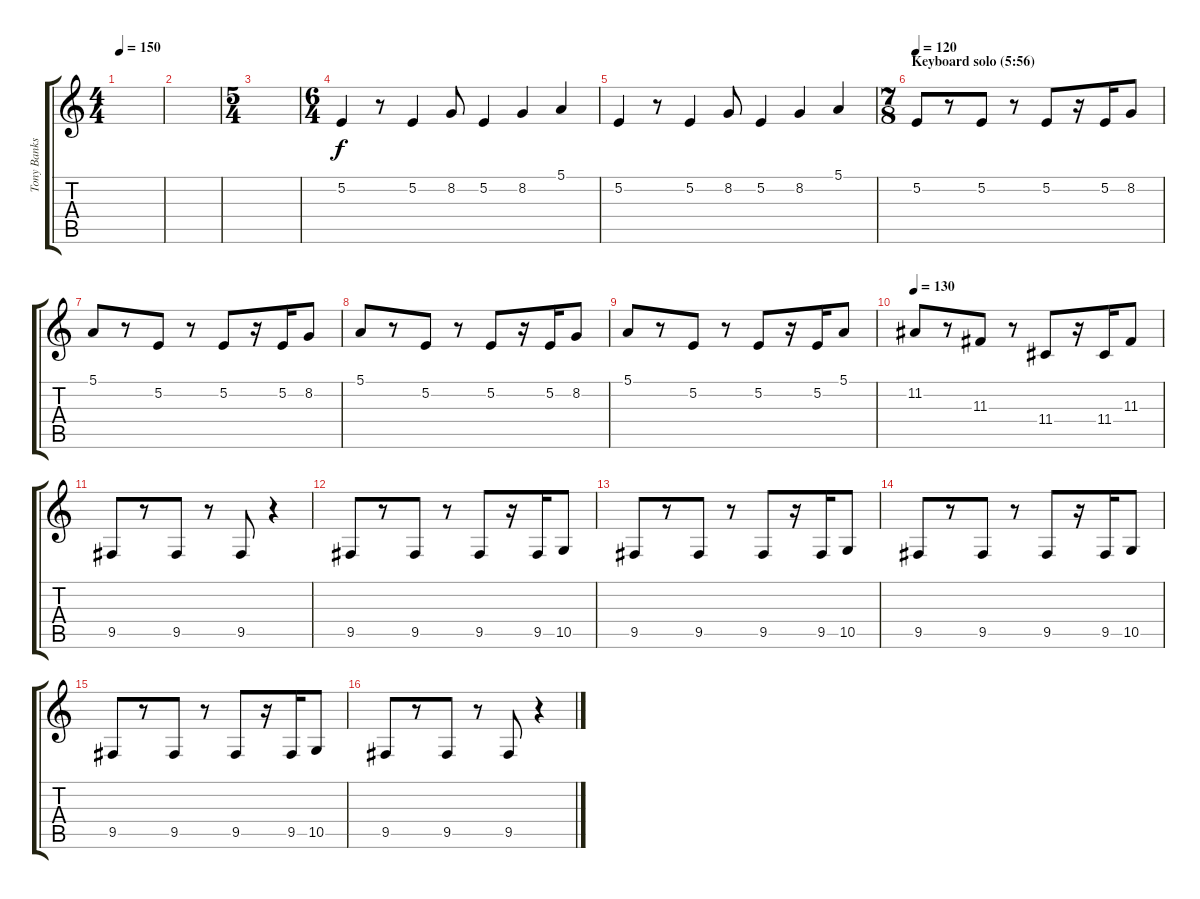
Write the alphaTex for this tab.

\track ("Tony Banks (keyboard solo)" "Tony Banks") {instrument frenchhorn}
\staff {score tabs}
\tuning (E4 B3 G3 D3 A2 E2) {hide}
\ts (4 4)
\tempo 150
\clef g2
\ks c
|
|
\ts (5 4)
|
\ts (6 4)
5.2.4 r.8 5.2.4 8.2.8 5.2.4 8.2.4 5.1.4 |
5.2.4 r.8 5.2.4 8.2.8 5.2.4 8.2.4 5.1.4 |
\ts (7 8)
\section ("" "Keyboard solo (5:56)")
\tempo 120
5.2.8 r.8 5.2.8 r.8 5.2.8 r.16 5.2.16 8.2.8 |
5.1.8 r.8 5.2.8 r.8 5.2.8 r.16 5.2.16 8.2.8 |
5.1.8 r.8 5.2.8 r.8 5.2.8 r.16 5.2.16 8.2.8 |
5.1.8 r.8 5.2.8 r.8 5.2.8 r.16 5.2.16 5.1.8 |
\tempo 130
11.2.8 r.8 11.3.8 r.8 11.4.8 r.16 11.4.16 11.3.8 |
9.5.8 r.8 9.5.8 r.8 9.5.8 r.4 |
9.5.8 r.8 9.5.8 r.8 9.5.8 r.16 9.5.16 10.5.8 |
9.5.8 r.8 9.5.8 r.8 9.5.8 r.16 9.5.16 10.5.8 |
9.5.8 r.8 9.5.8 r.8 9.5.8 r.16 9.5.16 10.5.8 |
9.5.8 r.8 9.5.8 r.8 9.5.8 r.16 9.5.16 10.5.8 |
9.5.8 r.8 9.5.8 r.8 9.5.8 r.4
